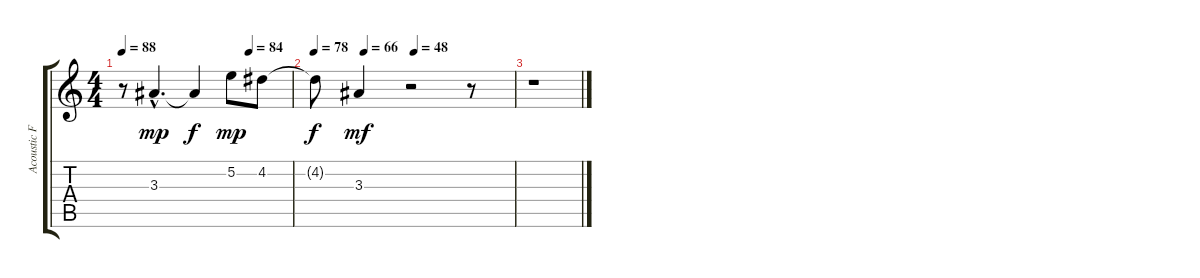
\track ("Acoustic Fills" "Acoustic F") {instrument acousticguitarsteel}
\staff {score tabs}
\tuning (E4 B3 G3 D3 A2 E2) {hide}
\ts (4 4)
\tempo 88
\tempo (84 0.75)
\clef g2
\ks c
r.8{dy mf} 3.3{hac}.4{d dy mp} 3.3{t}.4{dy f} 5.2.8{dy mp} 4.2.8 |
\tempo 78
\tempo (66 0.25)
\tempo (48 0.5)
4.2{t}.8{dy f} 3.3.4{dy mf} r.2 r.8 |
r.1
